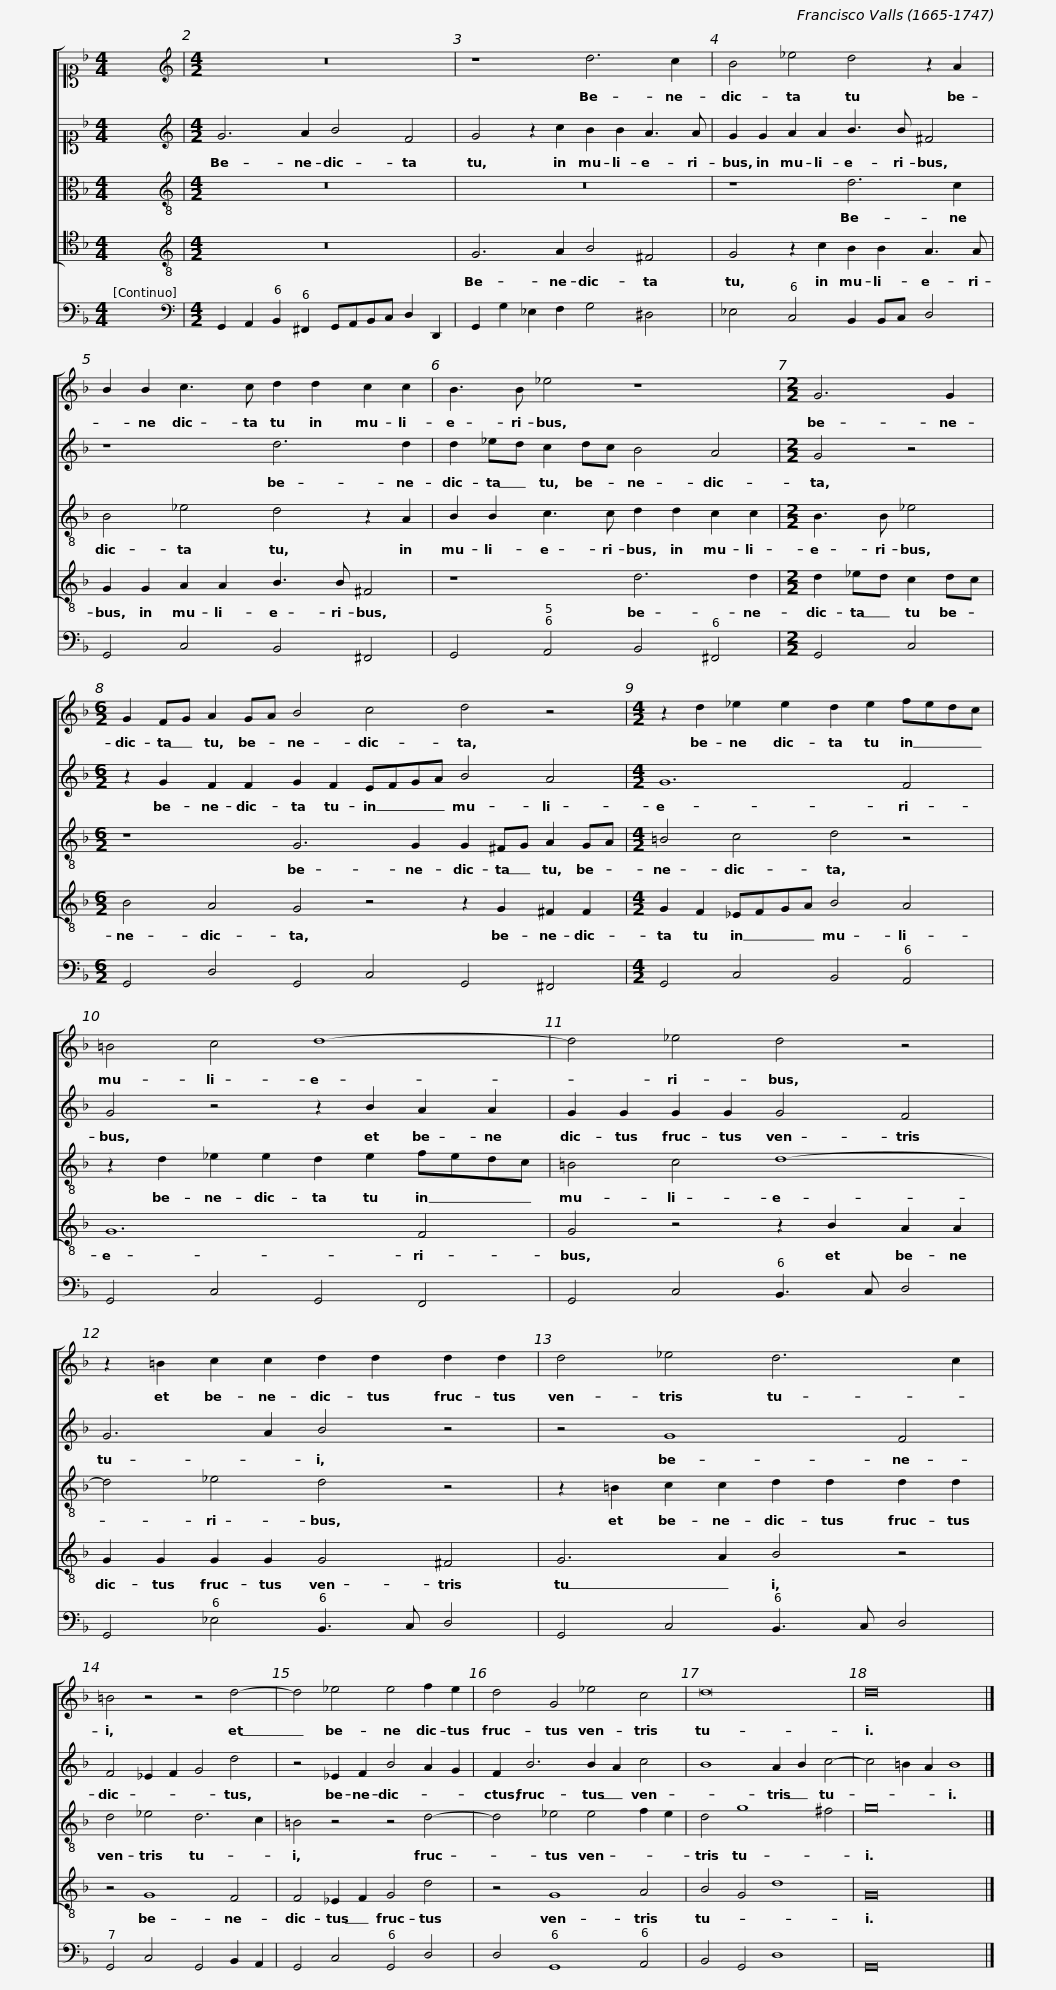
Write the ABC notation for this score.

X:1
%%score [ 1 2 3 4 ] 5
L:1/8
M:4/4
I:linebreak $
K:F
V:1 alto1
V:2 alto1
V:3 alto transpose=-12
V:4 tenor transpose=-12
V:5 bass
V:1
 x8 |[M:4/2][K:treble] z16 | z8 d6 c2 |$ B4 _e4 d4 z2 A2 | B2 B2 c3 c d2 d2 c2 c2 | %5
 B3 B _e4 z8 |$[M:2/2] G6 G2 |[M:6/2] G2 FG A2 GA B4 c4 d4 z4 |[M:4/2] z2 d2 _e2 e2 d2 e2 fedc |$ =B4 c4 d8- | %10
 d4 _e4 d4 z4 | z2 =B2 c2 c2 d2 d2 d2 d2 |$ d4 _e4 d6 c2 | =B4 z4 z4 d4- | d4 _e4 e4 f2 e2 |$ %15
 d4 G4 _e4 c4 | d16 | d16 |] %18
V:2
 x8 |[M:4/2][K:treble] G6 A2 B4 F4 | G4 z2 c2 B2 B2 A3 A |$ G2 G2 A2 A2 B3 B ^F4 | z8 d6 d2 | %5
 d2 _ed c2 dc B4 A4 |$[M:2/2] G4 z4 |[M:6/2] z2 G2 F2 F2 G2 F2 EFGA B4 A4 |[M:4/2] G12 F4 |$ G4 z4 z2 B2 A2 A2 | %10
 G2 G2 G2 G2 G4 F4 | G6 A2 B4 z4 |$ z4 G8 F4 | F4 _E2 F2 G4 d4 | z4 !courtesy!_E2 F2 B4 A2 G2 |$ %15
 F2 B6 B2 A2 c4 | B8 A2 B2 c4- | c4 =B2 A2 B8 |] %18
V:3
 x8 |[M:4/2][K:treble-8] z16 | z16 |$ z8 d6 c2 | B4 _e4 d4 z2 A2 | %5
 B2 B2 c3 c d2 d2 c2 c2 |$[M:2/2] B3 B _e4 |[M:6/2] z8 G6 G2 G2 ^FG A2 GA |[M:4/2] =B4 c4 d4 z4 |$ z2 d2 _e2 e2 d2 e2 fedc | %10
 =B4 c4 d8- | d4 _e4 d4 z4 |$ z2 =B2 c2 c2 d2 d2 d2 d2 | d4 _e4 d6 c2 | =B4 z4 z4 d4- |$ %15
 d4 _e4 e4 f2 e2 | d4 g8 ^f4 | g16 |] %18
V:4
 x8 |[M:4/2][K:treble-8] z16 | G6 A2 B4 ^F4 |$ G4 z2 c2 B2 B2 A3 A | G2 G2 A2 A2 B3 B ^F4 | %5
 z8 d6 d2 |$[M:2/2] d2 _ed c2 dc |[M:6/2] B4 A4 G4 z4 z2 G2 ^F2 F2 |[M:4/2] G2 F2 _EFGA B4 A4 |$ G12 F4 | %10
 G4 z4 z2 B2 A2 A2 | G2 G2 G2 G2 G4 ^F4 |$ G6 A2 B4 z4 | z4 G8 F4 | F4 _E2 F2 G4 d4 |$ %15
 z4 G8 A4 | B4 G4 d8 | G16 |] %18
V:5
 x8 |[M:4/2][K:bass] G,,2 A,,2 B,,2 ^F,,2 G,,A,,B,,C, D,2 D,,2 | G,,2 G,2 _E,2 F,2 G,4 ^D,4 |$ _E,4 C,4 B,,2 B,,C, D,4 | G,,4 C,4 B,,4 ^F,,4 | %5
 G,,4 A,,4 B,,4 ^F,,4 |$[M:2/2] G,,4 C,4 |[M:6/2] G,,4 D,4 G,,4 C,4 G,,4 ^F,,4 |[M:4/2] G,,4 C,4 B,,4 A,,4 |$ G,,4 C,4 G,,4 F,,4 | %10
 G,,4 C,4 B,,3 C, D,4 | G,,4 _E,4 B,,3 C, D,4 |$ G,,4 C,4 B,,3 C, D,4 | G,,4 C,4 G,,4 B,,2 A,,2 | G,,4 C,4 G,,4 D,4 |$ %15
 D,4 G,,8 A,,4 | B,,4 G,,4 D,8 | G,,16 |] %18
